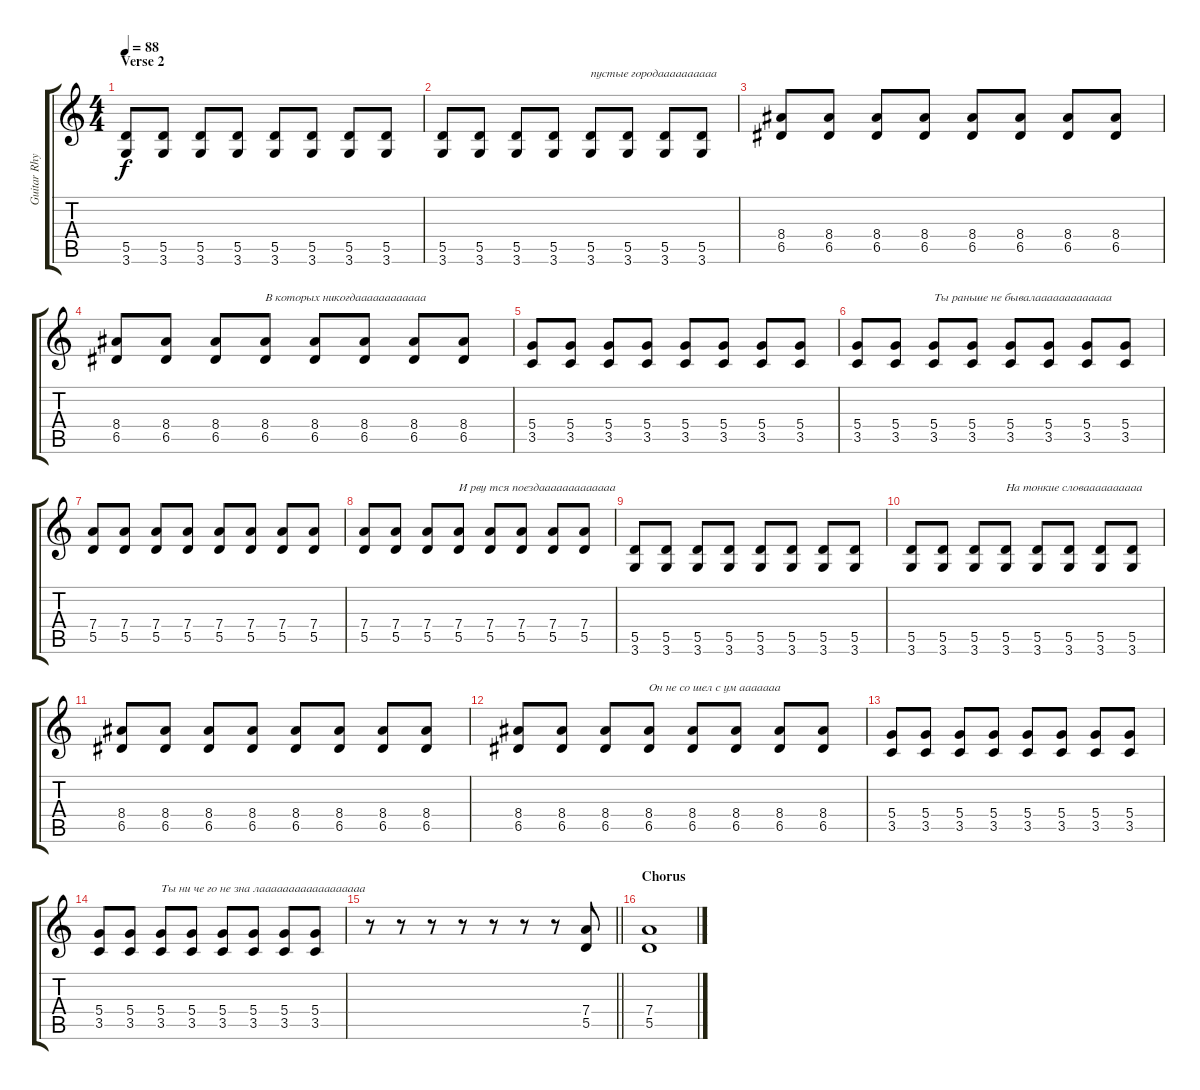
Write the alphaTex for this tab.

\track ("Guitar Rhythm" "Guitar Rhy") {instrument distortionguitar}
\staff {score tabs}
\tuning (E4 B3 G3 D3 A2 E2) {hide}
\ts (4 4)
\section ("" "Verse 2")
\tempo 88
\clef g2
\ks c
(5.5 3.6).8{dy f} (5.5 3.6).8 (5.5 3.6).8 (5.5 3.6).8 (5.5 3.6).8 (5.5 3.6).8 (5.5 3.6).8 (5.5 3.6).8 |
(5.5 3.6).8 (5.5 3.6).8 (5.5 3.6).8 (5.5 3.6).8 (5.5 3.6).8{txt "пустые городаааааааааа"} (5.5 3.6).8 (5.5 3.6).8 (5.5 3.6).8 |
(8.4 6.5).8 (8.4 6.5).8 (8.4 6.5).8 (8.4 6.5).8 (8.4 6.5).8 (8.4 6.5).8 (8.4 6.5).8 (8.4 6.5).8 |
(8.4 6.5).8 (8.4 6.5).8 (8.4 6.5).8 (8.4 6.5).8{txt "В которых никогдаааааааааааа"} (8.4 6.5).8 (8.4 6.5).8 (8.4 6.5).8 (8.4 6.5).8 |
(5.4 3.5).8 (5.4 3.5).8 (5.4 3.5).8 (5.4 3.5).8 (5.4 3.5).8 (5.4 3.5).8 (5.4 3.5).8 (5.4 3.5).8 |
(5.4 3.5).8 (5.4 3.5).8 (5.4 3.5).8{txt "Ты раньше не бывалааааааааааааа"} (5.4 3.5).8 (5.4 3.5).8 (5.4 3.5).8 (5.4 3.5).8 (5.4 3.5).8 |
(7.4 5.5).8 (7.4 5.5).8 (7.4 5.5).8 (7.4 5.5).8 (7.4 5.5).8 (7.4 5.5).8 (7.4 5.5).8 (7.4 5.5).8 |
(7.4 5.5).8 (7.4 5.5).8 (7.4 5.5).8 (7.4 5.5).8{txt "И рву тся поездааааааааааааа"} (7.4 5.5).8 (7.4 5.5).8 (7.4 5.5).8 (7.4 5.5).8 |
(5.5 3.6).8 (5.5 3.6).8 (5.5 3.6).8 (5.5 3.6).8 (5.5 3.6).8 (5.5 3.6).8 (5.5 3.6).8 (5.5 3.6).8 |
(5.5 3.6).8 (5.5 3.6).8 (5.5 3.6).8 (5.5 3.6).8{txt "На тонкие словаааааааааа"} (5.5 3.6).8 (5.5 3.6).8 (5.5 3.6).8 (5.5 3.6).8 |
(8.4 6.5).8 (8.4 6.5).8 (8.4 6.5).8 (8.4 6.5).8 (8.4 6.5).8 (8.4 6.5).8 (8.4 6.5).8 (8.4 6.5).8 |
(8.4 6.5).8 (8.4 6.5).8 (8.4 6.5).8 (8.4 6.5).8{txt "Он не со шел с ум ааааааа"} (8.4 6.5).8 (8.4 6.5).8 (8.4 6.5).8 (8.4 6.5).8 |
(5.4 3.5).8 (5.4 3.5).8 (5.4 3.5).8 (5.4 3.5).8 (5.4 3.5).8 (5.4 3.5).8 (5.4 3.5).8 (5.4 3.5).8 |
(5.4 3.5).8 (5.4 3.5).8 (5.4 3.5).8{txt "Ты ни че го не зна лаааааааааааааааааа"} (5.4 3.5).8 (5.4 3.5).8 (5.4 3.5).8 (5.4 3.5).8 (5.4 3.5).8 |
\barLineRight lightlight
r.8 r.8 r.8 r.8 r.8 r.8 r.8 (7.4 5.5).8 |
\section ("" "Chorus")
(7.4 5.5).1
